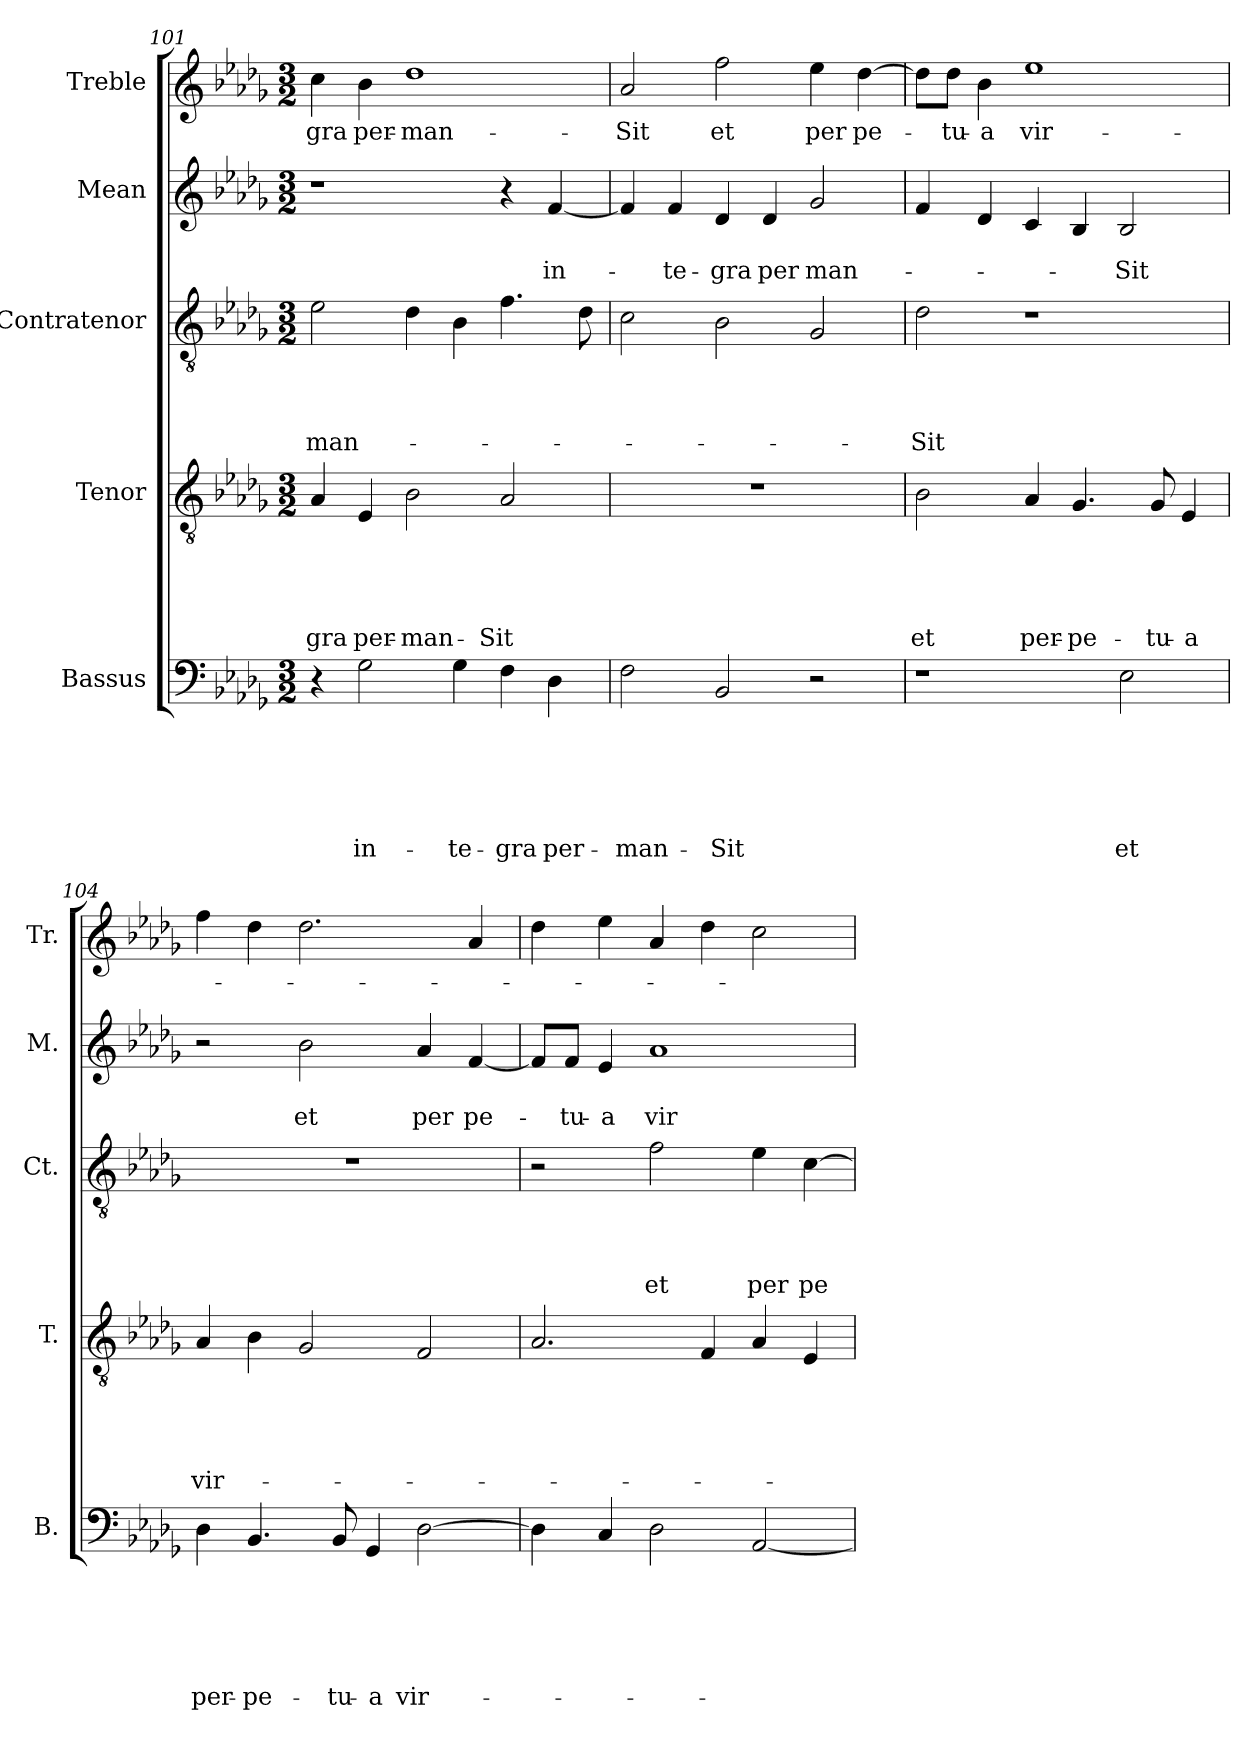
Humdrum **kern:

**kern	**text	**text	**text	**text	**text	**text	**kern	**text	**text	**text	**text	**text	**kern	**text	**text	**text	**text	**kern	**text	**text	**kern	**text
*part5	*part5	*part5	*part5	*part5	*part5	*part5	*part4	*part4	*part4	*part4	*part4	*part4	*part3	*part3	*part3	*part3	*part3	*part2	*part2	*part2	*part1	*part1
*staff5	*staff5	*staff5	*staff5	*staff5	*staff5	*staff5	*staff4	*staff4	*staff4	*staff4	*staff4	*staff4	*staff3	*staff3	*staff3	*staff3	*staff3	*staff2	*staff2	*staff2	*staff1	*staff1
*I"Bassus	*	*	*	*	*	*	*I"Tenor	*	*	*	*	*	*I"Contratenor	*	*	*	*	*I"Mean	*	*	*I"Treble	*
*I'B.	*	*	*	*	*	*	*I'T.	*	*	*	*	*	*I'Ct.	*	*	*	*	*I'M.	*	*	*I'Tr.	*
!!LO:LB:g=z
*clefF4	*	*	*	*	*	*	*clefGv2	*	*	*	*	*	*clefGv2	*	*	*	*	*clefG2	*	*	*clefG2	*
*k[b-e-a-d-g-]	*	*	*	*	*	*	*k[b-e-a-d-g-]	*	*	*	*	*	*k[b-e-a-d-g-]	*	*	*	*	*k[b-e-a-d-g-]	*	*	*k[b-e-a-d-g-]	*
*D-:	*	*	*	*	*	*	*D-:	*	*	*	*	*	*D-:	*	*	*	*	*D-:	*	*	*D-:	*
*M3/2	*	*	*	*	*	*	*M3/2	*	*	*	*	*	*M3/2	*	*	*	*	*M3/2	*	*	*M3/2	*
=101	=101	=101	=101	=101	=101	=101	=101	=101	=101	=101	=101	=101	=101	=101	=101	=101	=101	=101	=101	=101	=101	=101
!	!	!	!	!	!	!	!	!	!	!	!	!LO:LY:b	!	!	!	!	!LO:LY:b	!	!	!	!	!LO:LY:b
4r	.	.	.	.	.	.	4A-/	.	.	.	.	-gra	2e-\	.	.	.	-man-	1r	.	.	4cc\	gra
!	!	!	!	!	!	!LO:LY:b	!	!	!	!	!	!LO:LY:b	!	!	!	!	!	!	!	!	!	!LO:LY:b
2G-\	.	.	.	.	.	in-	4E-/	.	.	.	.	per-	.	.	.	.	.	.	.	.	4b-\	per-
!	!	!	!	!	!	!	!	!	!	!	!	!LO:LY:b	!	!	!	!	!	!	!	!	!	!LO:LY:b:rj
.	.	.	.	.	.	.	2B-\	.	.	.	.	-man-	4d-\	.	.	.	.	.	.	.	1dd-	-man-
!	!	!	!	!	!	!LO:LY:b	!	!	!	!	!	!	!	!	!	!	!	!	!	!	!	!
4G-\	.	.	.	.	.	-te-	.	.	.	.	.	.	4B-\	.	.	.	.	.	.	.	.	.
!	!	!	!	!	!	!LO:LY:b	!	!	!	!	!	!LO:LY:b	!	!	!	!	!	!	!	!	!	!
4F\	.	.	.	.	.	-gra	2A-/	.	.	.	.	-Sit	4.f\	.	.	.	.	4r	.	.	.	.
!	!	!	!	!	!	!LO:LY:b	!	!	!	!	!	!	!	!	!	!	!	!	!	!LO:LY:b	!	!
4D-\	.	.	.	.	.	per-	.	.	.	.	.	.	.	.	.	.	.	[<4f/	.	in-	.	.
.	.	.	.	.	.	.	.	.	.	.	.	.	8d-\	.	.	.	.	.	.	.	.	.
=102	=102	=102	=102	=102	=102	=102	=102	=102	=102	=102	=102	=102	=102	=102	=102	=102	=102	=102	=102	=102	=102	=102
!	!	!	!	!	!	!LO:LY:b:rj	!LO:N:vis=1	!	!	!	!	!	!	!	!	!	!	!	!	!	!	!LO:LY:b
2F\	.	.	.	.	.	-man-	1.r	.	.	.	.	.	2c\	.	.	.	.	4f/]	.	.	2a-/	-Sit
!	!	!	!	!	!	!	!	!	!	!	!	!	!	!	!	!	!	!	!	!LO:LY:b	!	!
.	.	.	.	.	.	.	.	.	.	.	.	.	.	.	.	.	.	4f/	.	-te-	.	.
!	!	!	!	!	!	!LO:LY:b	!	!	!	!	!	!	!	!	!	!	!	!	!	!LO:LY:b	!	!LO:LY:b
2BB-/	.	.	.	.	.	-Sit	.	.	.	.	.	.	2B-\	.	.	.	.	4d-/	.	-gra	2ff\	et
!	!	!	!	!	!	!	!	!	!	!	!	!	!	!	!	!	!	!	!	!LO:LY:b	!	!
.	.	.	.	.	.	.	.	.	.	.	.	.	.	.	.	.	.	4d-/	.	per	.	.
!	!	!	!	!	!	!	!	!	!	!	!	!	!	!	!	!	!	!	!	!LO:LY:b	!	!LO:LY:b
2r	.	.	.	.	.	.	.	.	.	.	.	.	2G-/	.	.	.	.	2g-/	.	man-	4ee-\	per
!	!	!	!	!	!	!	!	!	!	!	!	!	!	!	!	!	!	!	!	!	!	!LO:LY:b
.	.	.	.	.	.	.	.	.	.	.	.	.	.	.	.	.	.	.	.	.	[>4dd-\	pe-
=103	=103	=103	=103	=103	=103	=103	=103	=103	=103	=103	=103	=103	=103	=103	=103	=103	=103	=103	=103	=103	=103	=103
!	!	!	!	!	!	!	!	!	!	!	!	!LO:LY:b	!	!	!	!	!LO:LY:b	!	!	!	!	!
1r	.	.	.	.	.	.	2B-\	.	.	.	.	et	2d-\	.	.	.	-Sit	4f/	.	.	8dd-\L]	.
!	!	!	!	!	!	!	!	!	!	!	!	!	!	!	!	!	!	!	!	!	!	!LO:LY:b
.	.	.	.	.	.	.	.	.	.	.	.	.	.	.	.	.	.	.	.	.	8dd-\J	-tu-
!	!	!	!	!	!	!	!	!	!	!	!	!	!	!	!	!	!	!	!	!	!	!LO:LY:b:rj
.	.	.	.	.	.	.	.	.	.	.	.	.	.	.	.	.	.	4d-/	.	.	4b-\	-a
!	!	!	!	!	!	!	!	!	!	!	!	!LO:LY:b	!	!	!	!	!	!	!	!	!	!LO:LY:b
.	.	.	.	.	.	.	4A-/	.	.	.	.	per-	1r	.	.	.	.	4c/	.	.	1ee-	vir-
!	!	!	!	!	!	!	!	!	!	!	!	!LO:LY:b:rj	!	!	!	!	!	!	!	!	!	!
.	.	.	.	.	.	.	4.G-/	.	.	.	.	-pe-	.	.	.	.	.	4B-/	.	.	.	.
!	!	!	!	!	!	!LO:LY:b	!	!	!	!	!	!	!	!	!	!	!	!	!	!LO:LY:b	!	!
2E-\	.	.	.	.	.	et	.	.	.	.	.	.	.	.	.	.	.	2B-/	.	-Sit	.	.
!	!	!	!	!	!	!	!	!	!	!	!	!LO:LY:b	!	!	!	!	!	!	!	!	!	!
.	.	.	.	.	.	.	8G-/	.	.	.	.	-tu-	.	.	.	.	.	.	.	.	.	.
!	!	!	!	!	!	!	!	!	!	!	!	!LO:LY:b:rj	!	!	!	!	!	!	!	!	!	!
.	.	.	.	.	.	.	4E-/	.	.	.	.	-a	.	.	.	.	.	.	.	.	.	.
=104	=104	=104	=104	=104	=104	=104	=104	=104	=104	=104	=104	=104	=104	=104	=104	=104	=104	=104	=104	=104	=104	=104
!	!	!	!	!	!	!LO:LY:b	!	!	!	!	!	!LO:LY:b	!LO:N:vis=1	!	!	!	!	!	!	!	!	!
4D-\	.	.	.	.	.	per-	4A-/	.	.	.	.	vir-	1.r	.	.	.	.	2r	.	.	4ff\	.
!	!	!	!	!	!	!LO:LY:b:rj	!	!	!	!	!	!	!	!	!	!	!	!	!	!	!	!
4.BB-/	.	.	.	.	.	-pe-	4B-\	.	.	.	.	.	.	.	.	.	.	.	.	.	4dd-\	.
!	!	!	!	!	!	!	!	!	!	!	!	!	!	!	!	!	!	!	!	!LO:LY:b	!	!
.	.	.	.	.	.	.	2G-/	.	.	.	.	.	.	.	.	.	.	2b-\	.	et	2.dd-\	.
!	!	!	!	!	!	!LO:LY:b	!	!	!	!	!	!	!	!	!	!	!	!	!	!	!	!
8BB-/	.	.	.	.	.	-tu-	.	.	.	.	.	.	.	.	.	.	.	.	.	.	.	.
!	!	!	!	!	!	!LO:LY:b:rj	!	!	!	!	!	!	!	!	!	!	!	!	!	!	!	!
4GG-/	.	.	.	.	.	-a	.	.	.	.	.	.	.	.	.	.	.	.	.	.	.	.
!	!	!	!	!	!	!LO:LY:b	!	!	!	!	!	!	!	!	!	!	!	!	!	!LO:LY:b	!	!
[>2D-\	.	.	.	.	.	vir-	2F/	.	.	.	.	.	.	.	.	.	.	4a-/	.	per	.	.
!	!	!	!	!	!	!	!	!	!	!	!	!	!	!	!	!	!	!	!	!LO:LY:b	!	!
.	.	.	.	.	.	.	.	.	.	.	.	.	.	.	.	.	.	[<4f/	.	pe-	4a-/	.
=105	=105	=105	=105	=105	=105	=105	=105	=105	=105	=105	=105	=105	=105	=105	=105	=105	=105	=105	=105	=105	=105	=105
4D-\]	.	.	.	.	.	.	2.A-/	.	.	.	.	.	2r	.	.	.	.	8f/L]	.	.	4dd-\	.
!	!	!	!	!	!	!	!	!	!	!	!	!	!	!	!	!	!	!	!	!LO:LY:b	!	!
.	.	.	.	.	.	.	.	.	.	.	.	.	.	.	.	.	.	8f/J	.	-tu-	.	.
!	!	!	!	!	!	!	!	!	!	!	!	!	!	!	!	!	!	!	!	!LO:LY:b:rj	!	!
4C/	.	.	.	.	.	.	.	.	.	.	.	.	.	.	.	.	.	4e-/	.	-a	4ee-\	.
!	!	!	!	!	!	!	!	!	!	!	!	!	!	!	!	!	!LO:LY:b	!	!	!LO:LY:b	!	!
2D-\	.	.	.	.	.	.	.	.	.	.	.	.	2f\	.	.	.	et	1a-	.	vir-	4a-/	.
.	.	.	.	.	.	.	4F/	.	.	.	.	.	.	.	.	.	.	.	.	.	4dd-\	.
!	!	!	!	!	!	!	!	!	!	!	!	!	!	!	!	!	!LO:LY:b	!	!	!	!	!
[<2AA-/	.	.	.	.	.	.	4A-/	.	.	.	.	.	4e-\	.	.	.	per	.	.	.	2cc\	.
!	!	!	!	!	!	!	!	!	!	!	!	!	!	!	!	!	!LO:LY:b	!	!	!	!	!
.	.	.	.	.	.	.	4E-/	.	.	.	.	.	[>4c\	.	.	.	pe-	.	.	.	.	.
=	=	=	=	=	=	=	=	=	=	=	=	=	=	=	=	=	=	=	=	=	=	=
*-	*-	*-	*-	*-	*-	*-	*-	*-	*-	*-	*-	*-	*-	*-	*-	*-	*-	*-	*-	*-	*-	*-
